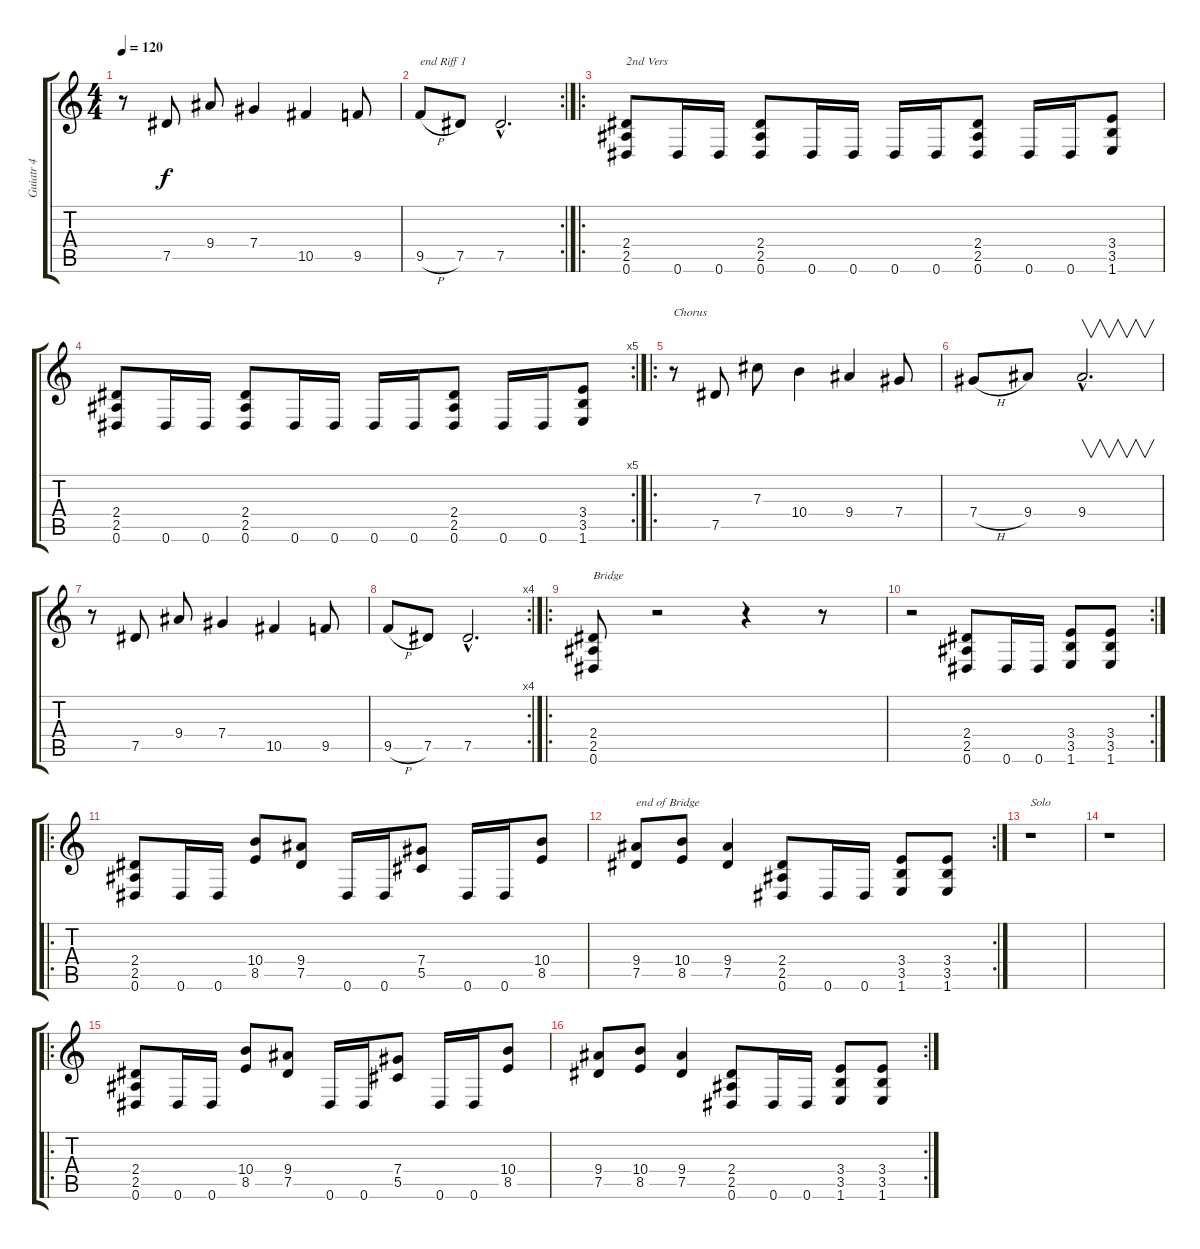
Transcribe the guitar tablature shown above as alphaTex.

\track ("Guiatr 4" "Guiatr 4") {instrument distortionguitar}
\staff {score tabs}
\tuning (Eb4 Bb3 Gb3 Db3 Ab2 Eb2) {hide}
\ts (4 4)
\tempo 120
\clef g2
\ks c
r.8{dy f} 7.5.8 9.4.8 7.4.4 10.5.4 9.5.8 |
\rc 2
9.5{h}.8{txt "end Riff 1"} 7.5.8 7.5{hac}.2{d} |
\ro
(2.4 2.5 0.6).8{txt "2nd Vers"} 0.6.16 0.6.16 (2.4 2.5 0.6).8 0.6.16 0.6.16 0.6.16 0.6.16 (2.4 2.5 0.6).8 0.6.16 0.6.16 (3.4 3.5 1.6).8 |
\rc 5
(2.4 2.5 0.6).8 0.6.16 0.6.16 (2.4 2.5 0.6).8 0.6.16 0.6.16 0.6.16 0.6.16 (2.4 2.5 0.6).8 0.6.16 0.6.16 (3.4 3.5 1.6).8 |
\ro
r.8{txt "Chorus"} 7.5.8 7.3.8 10.4.4 9.4.4 7.4.8 |
7.4{h}.8 9.4.8 9.4{hac}.2{v d} |
r.8 7.5.8 9.4.8 7.4.4 10.5.4 9.5.8 |
\rc 4
9.5{h}.8 7.5.8 7.5{hac}.2{d} |
\ro
(2.4 2.5 0.6).8{txt "Bridge"} r.2 r.4 r.8 |
\rc 2
r.2 (2.4 2.5 0.6).8 0.6.16 0.6.16 (3.4 3.5 1.6).8 (3.4 3.5 1.6).8 |
\ro
(2.4 2.5 0.6).8 0.6.16 0.6.16 (10.4 8.5).8 (9.4 7.5).8 0.6.16 0.6.16 (7.4 5.5).8 0.6.16 0.6.16 (10.4 8.5).8 |
\rc 2
(9.4 7.5).8{txt "end of Bridge"} (10.4 8.5).8 (9.4 7.5).4 (2.4 2.5 0.6).8 0.6.16 0.6.16 (3.4 3.5 1.6).8 (3.4 3.5 1.6).8 |
r.1{txt "Solo"} |
r.1 |
\ro
(2.4 2.5 0.6).8 0.6.16 0.6.16 (10.4 8.5).8 (9.4 7.5).8 0.6.16 0.6.16 (7.4 5.5).8 0.6.16 0.6.16 (10.4 8.5).8 |
\rc 2
(9.4 7.5).8 (10.4 8.5).8 (9.4 7.5).4 (2.4 2.5 0.6).8 0.6.16 0.6.16 (3.4 3.5 1.6).8 (3.4 3.5 1.6).8
